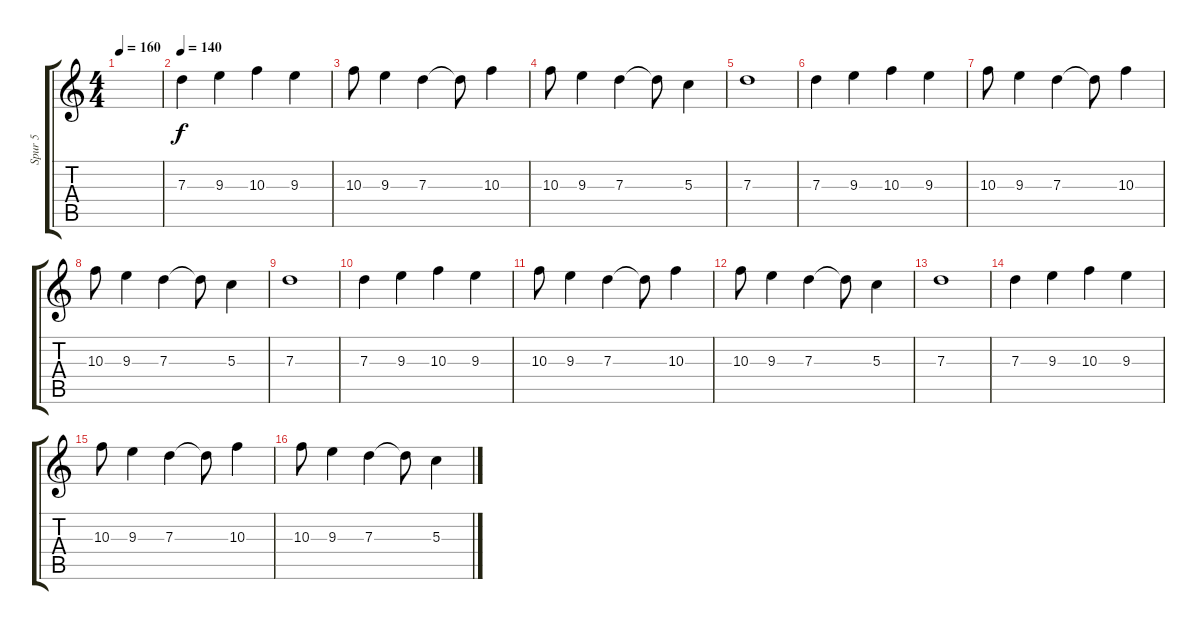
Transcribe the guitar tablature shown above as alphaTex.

\track ("Spur 5" "Spur 5") {instrument acousticguitarsteel}
\staff {score tabs}
\tuning (E4 B3 G3 D3 A2 E2) {hide}
\ts (4 4)
\tempo 160
\clef g2
\ks c
|
\tempo 140
7.3.4 9.3.4 10.3.4 9.3.4 |
10.3.8 9.3.4 7.3.4 7.3{t}.8 10.3.4 |
10.3.8 9.3.4 7.3.4 7.3{t}.8 5.3.4 |
7.3.1 |
7.3.4 9.3.4 10.3.4 9.3.4 |
10.3.8 9.3.4 7.3.4 7.3{t}.8 10.3.4 |
10.3.8 9.3.4 7.3.4 7.3{t}.8 5.3.4 |
7.3.1 |
7.3.4 9.3.4 10.3.4 9.3.4 |
10.3.8 9.3.4 7.3.4 7.3{t}.8 10.3.4 |
10.3.8 9.3.4 7.3.4 7.3{t}.8 5.3.4 |
7.3.1 |
7.3.4 9.3.4 10.3.4 9.3.4 |
10.3.8 9.3.4 7.3.4 7.3{t}.8 10.3.4 |
10.3.8 9.3.4 7.3.4 7.3{t}.8 5.3.4
